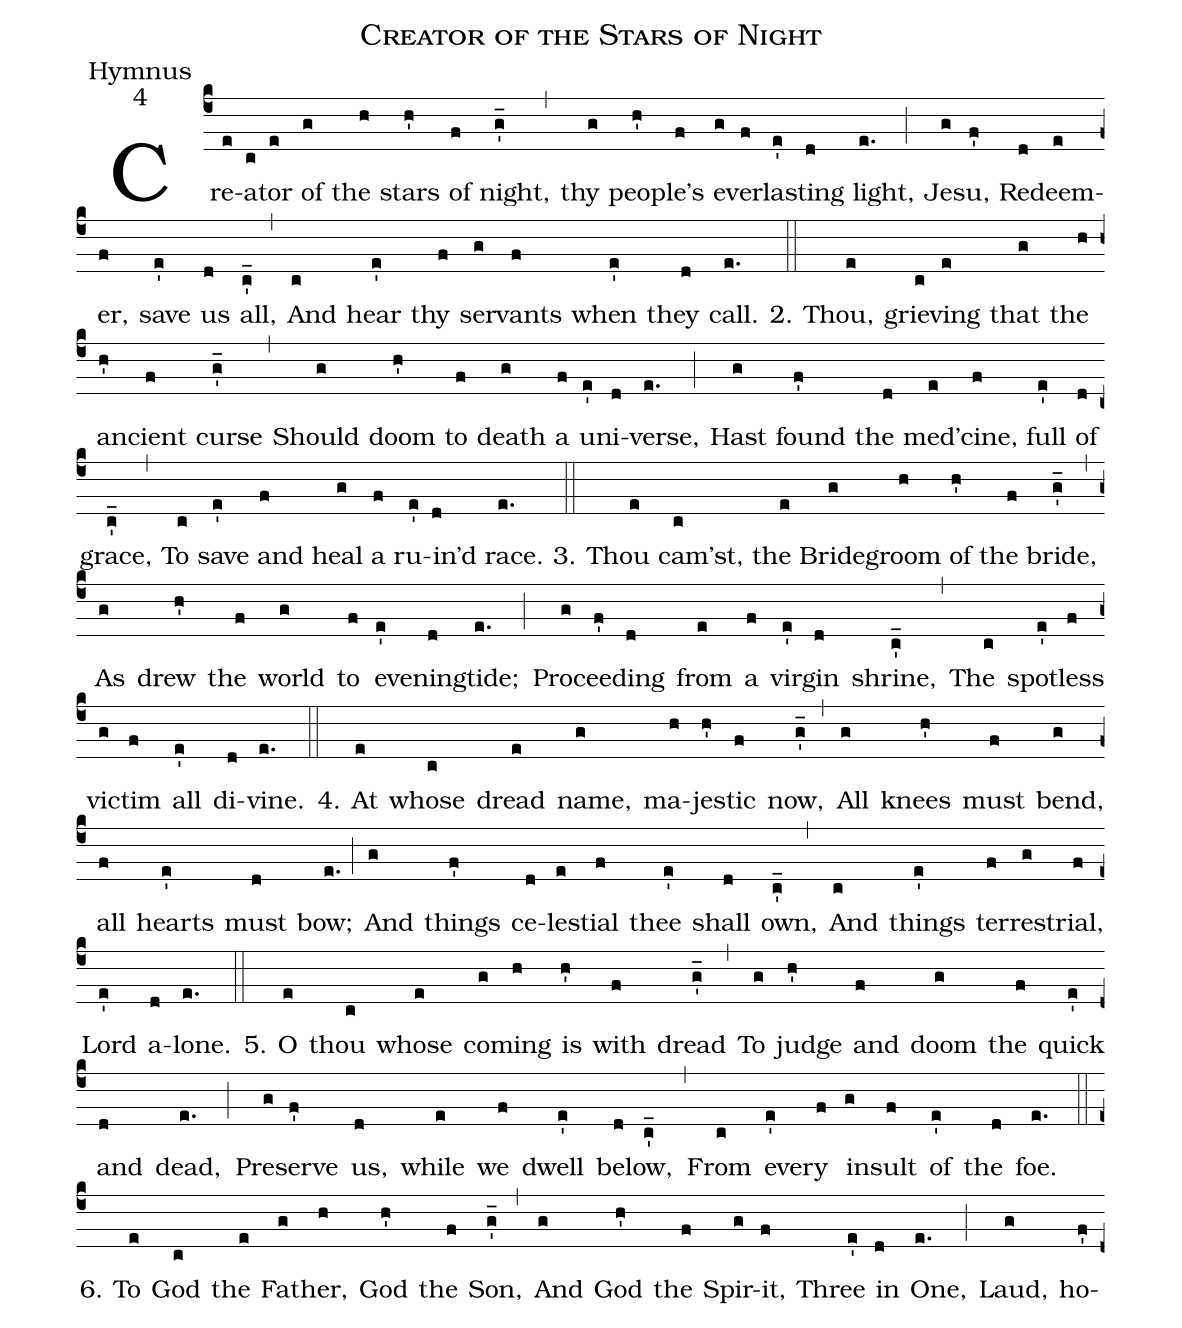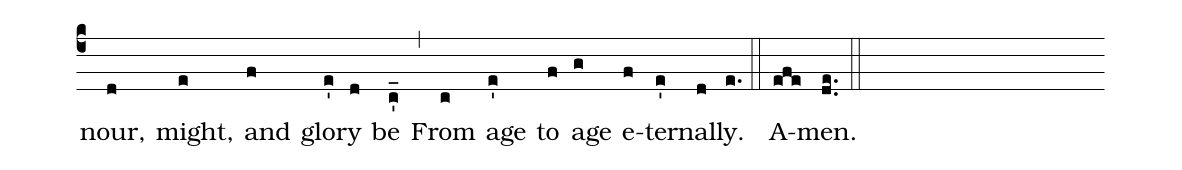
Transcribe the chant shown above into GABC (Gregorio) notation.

name: Creator of the Stars of Night;
office-part: Hymnus;
mode: 4;
%%
(c4)Cre(e)a(c)tor(e) of(g) the(h) stars(h') of(f) night,(g_') (,)

 thy(g) peo(h')ple's(f) ev(g)er(f)last(e')ing(d) light,(e.) (;)

 Je(g)su,(f') Re(d)deem(e)er,(f) save(e') us(d) all,(c_') (,)

 And(c) hear(e') thy(f) ser(g)vants(f) when(e') they(d) call.(e.) (::)

2. Thou,(e) griev(c)ing(e) that(g) the(h) an(h')cient(f) curse(g_') (,)

 Should(g) doom(h') to(f) death(g) a(f) u(e')ni(d)verse,(e.) (;)

 Hast(g) found(f') the(d) med(e)'cine(f), full(e') of(d) grace,(c_') (,)

 To(c) save(e') and(f) heal(g) a(f) ru(e')in'd(d) race.(e.) (::)

3. Thou(e) cam'st,(c) the(e) Bride(g)groom(h) of(h') the(f) bride,(g_') (,)

 As(g) drew(h') the(f) world(g) to(f) eve(e')ning(d)tide;(e.) (;)

 Pro(g)ceed(f')ing(d) from(e) a(f) vir(e')gin(d) shrine,(c_') (,)

 The(c) spot(e')less(f) vic(g)tim(f) all(e') di(d)vine.(e.) (::)

4. At(e) whose(c) dread(e) name,(g) ma(h)jes(h')tic(f) now,(g_') (,)

 All(g) knees(h') must(f) bend,(g) all(f) hearts(e') must(d) bow;(e.) (;)

 And(g) things(f') ce(d)le(e)stial(f) thee(e') shall(d) own,(c_') (,)

 And(c) things(e') te(f)rrest(g)rial,(f) Lord(e') a(d)lone.(e.) (::)

5. O(e) thou(c) whose(e) com(g)ing(h) is(h') with(f) dread(g_') (,)

 To(g) judge(h') and(f) doom(g) the(f) quick(e') and(d) dead,(e.) (;)

 Pre(g)serve(f') us,(d) while(e) we(f) dwell(e') be(d)low,(c_') (,)

 From(c) eve(e')ry(f) in(g)sult(f) of(e') the(d) foe.(e.) (::)

6. To(e) God(c) the(e) Fa(g)ther,(h) God(h') the(f) Son,(g_') (,)

 And(g) God(h') the(f) Spir(g)it,(f) Three(e') in(d) One,(e.) (;)

 Laud,(g) ho(f')nour,(d) might,(e) and(f) glo(e')ry(d) be(c_') (,)

 From(c) age(e') to(f) age(g) e(f)ter(e')nal(d)ly.(e.) (::)

A(efe)men.(d.e.) (::)
